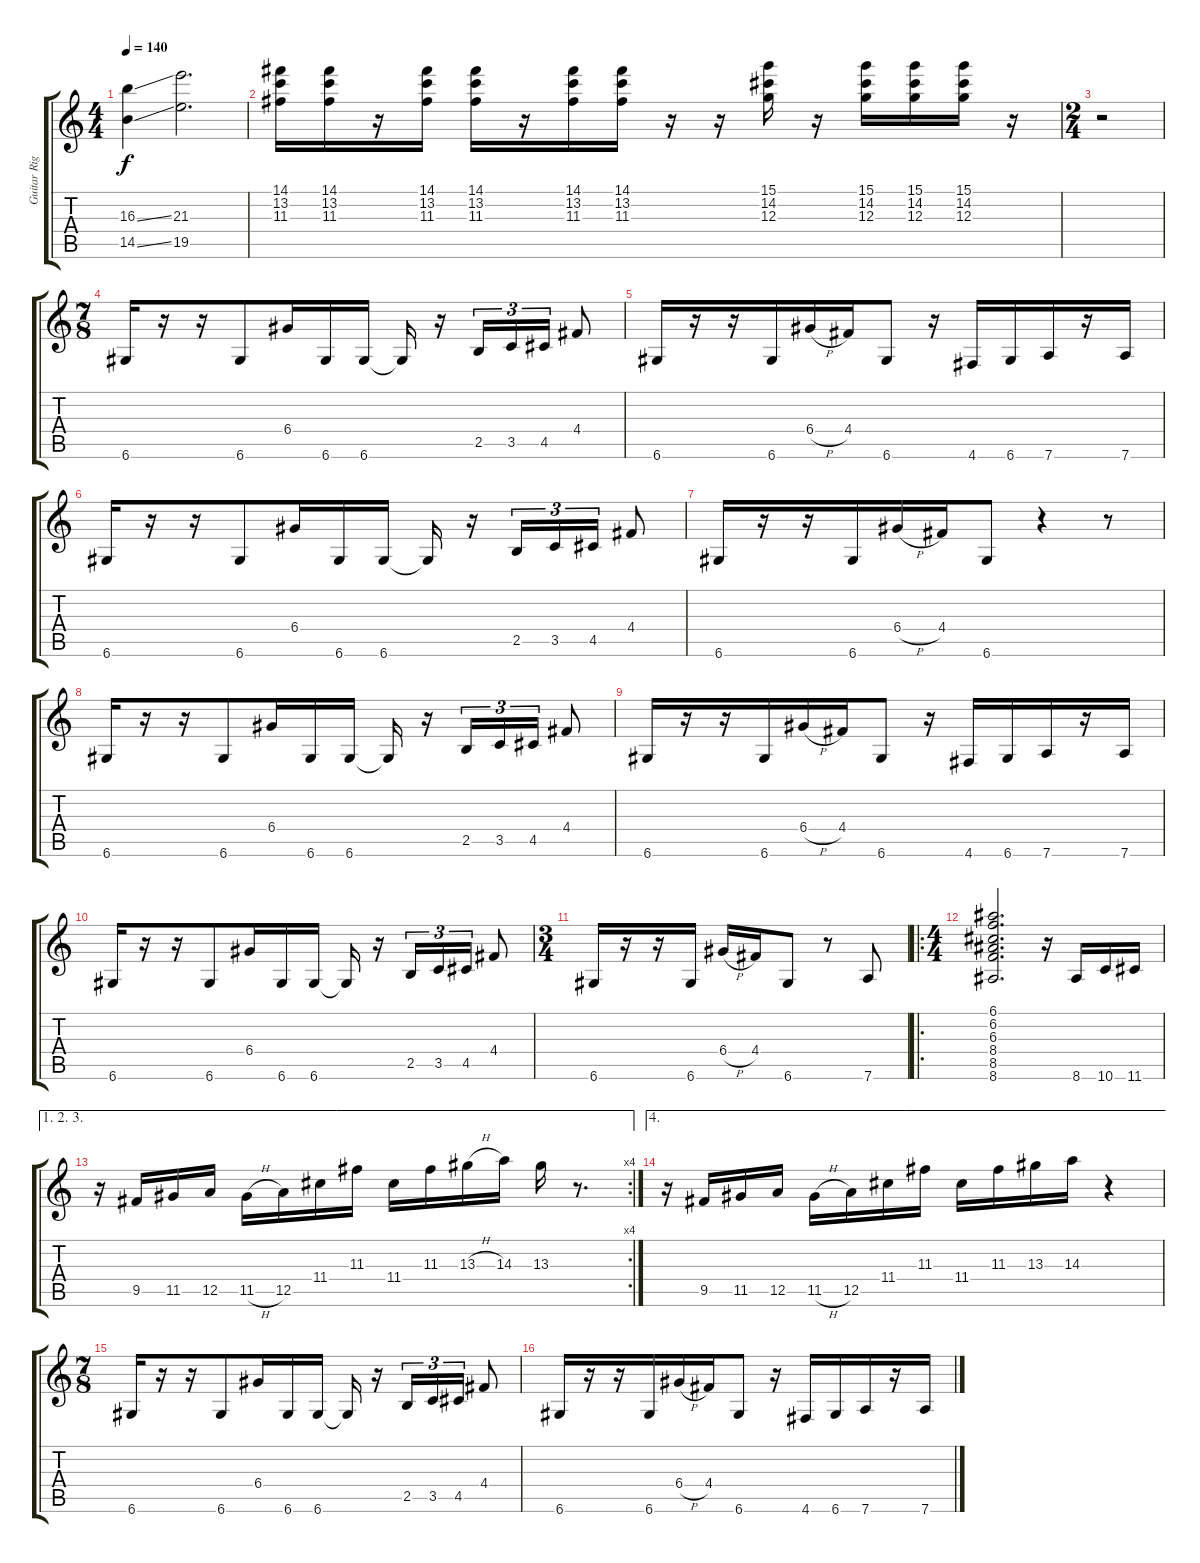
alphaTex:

\track ("Guitar Right" "Guitar Rig") {instrument overdrivenguitar}
\staff {score tabs}
\tuning (E4 B3 G3 D3 A2 D2) {hide}
\ts (4 4)
\tempo 140
\clef g2
\ks c
(16.3{ss t} 14.5{ss t}).4{dy f} (21.3 19.5).2{d} |
(14.1 13.2 11.3).16 (14.1 13.2 11.3).16 r.16 (14.1 13.2 11.3).16 (14.1 13.2 11.3).16 r.16 (14.1 13.2 11.3).16 (14.1 13.2 11.3).16 r.16 r.16 (15.1 14.2 12.3).16 r.16 (15.1 14.2 12.3).16 (15.1 14.2 12.3).16 (15.1 14.2 12.3).16 r.16 |
\ts (2 4)
r.2 |
\ts (7 8)
6.6.16 r.16 r.16 6.6.8 6.4.16 6.6.16 6.6.16 6.6{t}.16 r.16 2.5.16{tu (3 2)} 3.5.16{tu (3 2)} 4.5.16{tu (3 2)} 4.4.8 |
6.6.16 r.16 r.16 6.6.16 6.4{h}.16 4.4.16 6.6.8 r.16 4.6.16 6.6.16 7.6.16 r.16 7.6.16 |
6.6.16 r.16 r.16 6.6.8 6.4.16 6.6.16 6.6.16 6.6{t}.16 r.16 2.5.16{tu (3 2)} 3.5.16{tu (3 2)} 4.5.16{tu (3 2)} 4.4.8 |
6.6.16 r.16 r.16 6.6.16 6.4{h}.16 4.4.16 6.6.8 r.4 r.8 |
6.6.16 r.16 r.16 6.6.8 6.4.16 6.6.16 6.6.16 6.6{t}.16 r.16 2.5.16{tu (3 2)} 3.5.16{tu (3 2)} 4.5.16{tu (3 2)} 4.4.8 |
6.6.16 r.16 r.16 6.6.16 6.4{h}.16 4.4.16 6.6.8 r.16 4.6.16 6.6.16 7.6.16 r.16 7.6.16 |
6.6.16 r.16 r.16 6.6.8 6.4.16 6.6.16 6.6.16 6.6{t}.16 r.16 2.5.16{tu (3 2)} 3.5.16{tu (3 2)} 4.5.16{tu (3 2)} 4.4.8 |
\ts (3 4)
6.6.16 r.16 r.16 6.6.16 6.4{h}.16 4.4.16 6.6.8 r.8 7.6.8 |
\ro
\ts (4 4)
(6.1 6.2 6.3 8.4 8.5 8.6).2{d} r.16 8.6.16 10.6.16 11.6.16 |
\ae (1 2 3)
\rc 4
r.16 9.5.16 11.5.16 12.5.16 11.5{h}.16 12.5.16 11.4.16 11.3.16 11.4.16 11.3.16 13.3{h}.16 14.3.16 13.3.16 r.8{d} |
\ae 4
r.16 9.5.16 11.5.16 12.5.16 11.5{h}.16 12.5.16 11.4.16 11.3.16 11.4.16 11.3.16 13.3.16 14.3.16 r.4 |
\ts (7 8)
6.6.16 r.16 r.16 6.6.8 6.4.16 6.6.16 6.6.16 6.6{t}.16 r.16 2.5.16{tu (3 2)} 3.5.16{tu (3 2)} 4.5.16{tu (3 2)} 4.4.8 |
6.6.16 r.16 r.16 6.6.16 6.4{h}.16 4.4.16 6.6.8 r.16 4.6.16 6.6.16 7.6.16 r.16 7.6.16
